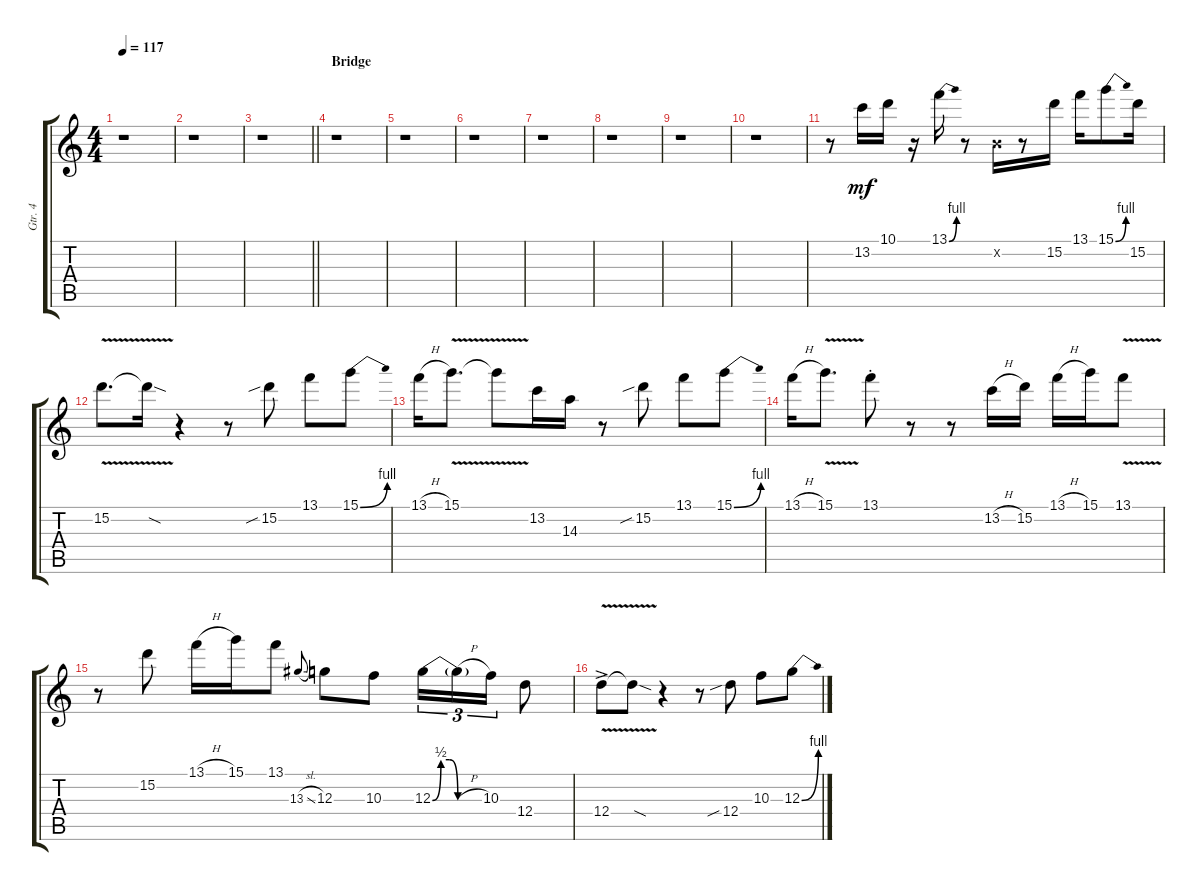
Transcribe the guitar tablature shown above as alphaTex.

\track ("Gtr. 4" "Gtr. 4") {instrument electricguitarclean}
\staff {score tabs}
\tuning (E4 B3 G3 D3 A2 E2) {hide}
\ts (4 4)
\tempo 117
\clef g2
\ks c
r.1{dy mf} |
r.1 |
\barLineRight lightlight
r.1 |
\section ("" "Bridge")
r.1 |
r.1 |
r.1 |
r.1 |
r.1 |
r.1 |
r.1 |
r.8 13.2.16 10.1.16 r.16 13.1{be (bend 0 0 60 4)}.16 r.8 0.2{x}.16 r.8 15.2.16 13.1.16 15.1{be (bend 0 0 60 4)}.8 15.2.16 |
15.2{v}.8{d} 15.2{sod t}.16 r.4 r.8 15.2{sib}.8 13.1.8 15.1{be (bend 0 0 60 4)}.8 |
13.1{h}.16 15.1{v}.8{d} 15.1{t}.8 13.2.16 14.3.16 r.8 15.2{sib}.8 13.1.8 15.1{be (bend 0 0 60 4)}.8 |
13.1{h}.16 15.1{v}.8{d} 13.1{st}.8 r.8 r.8 13.2{h}.16 15.2.16 13.1{h}.16 15.1.16 13.1{v}.8 |
r.8 15.2.8 13.1{h}.16 15.1.16 13.1.8 13.3{sl}.8{gr onbeat} 12.3.8 10.3.8 12.3{be (custom 0 0 10 2 20 2 30 0 60 0)}.16{tu (3 2)} 12.3{h t}.16{tu (3 2)} 10.3.16{tu (3 2)} 12.4.8 |
12.4{v ac}.8 12.4{sod t}.8 r.4 r.8 12.4{sib}.8 10.3.8 12.3{be (bend 0 0 60 4)}.8
